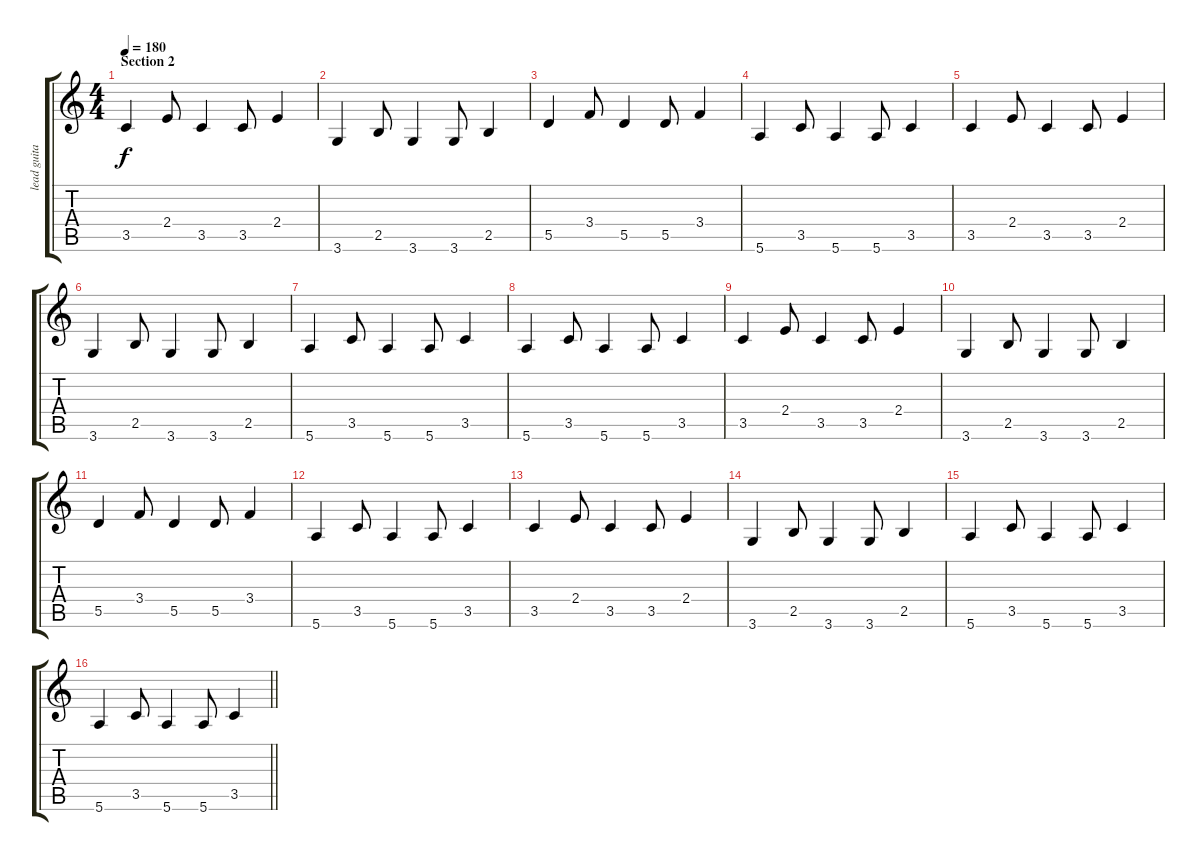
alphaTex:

\track ("lead guitar" "lead guita") {instrument distortionguitar}
\staff {score tabs}
\tuning (E4 B3 G3 D3 A2 E2) {hide}
\ts (4 4)
\section ("" "Section 2")
\tempo 180
\clef g2
\ks c
3.5.4{dy f} 2.4.8 3.5.4 3.5.8 2.4.4 |
3.6.4 2.5.8 3.6.4 3.6.8 2.5.4 |
5.5.4 3.4.8 5.5.4 5.5.8 3.4.4 |
5.6.4 3.5.8 5.6.4 5.6.8 3.5.4 |
3.5.4 2.4.8 3.5.4 3.5.8 2.4.4 |
3.6.4 2.5.8 3.6.4 3.6.8 2.5.4 |
5.6.4 3.5.8 5.6.4 5.6.8 3.5.4 |
5.6.4 3.5.8 5.6.4 5.6.8 3.5.4 |
3.5.4 2.4.8 3.5.4 3.5.8 2.4.4 |
3.6.4 2.5.8 3.6.4 3.6.8 2.5.4 |
5.5.4 3.4.8 5.5.4 5.5.8 3.4.4 |
5.6.4 3.5.8 5.6.4 5.6.8 3.5.4 |
3.5.4 2.4.8 3.5.4 3.5.8 2.4.4 |
3.6.4 2.5.8 3.6.4 3.6.8 2.5.4 |
5.6.4 3.5.8 5.6.4 5.6.8 3.5.4 |
\barLineRight lightlight
5.6.4 3.5.8 5.6.4 5.6.8 3.5.4
